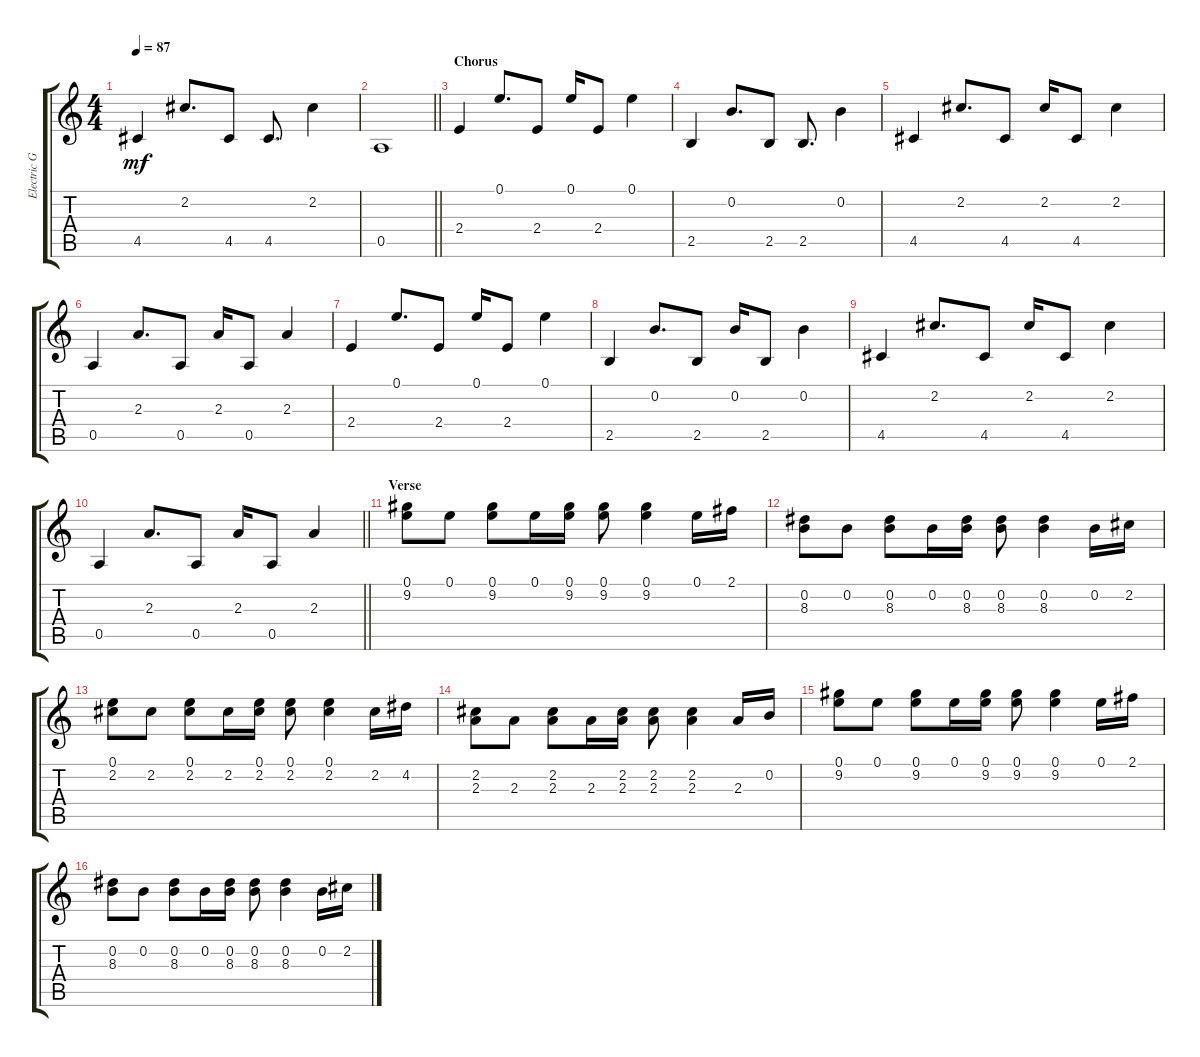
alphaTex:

\track ("Electric Guitar" "Electric G") {instrument electricguitarclean}
\staff {score tabs}
\tuning (E4 B3 G3 D3 A2 E2) {hide}
\ts (4 4)
\tempo 87
\clef g2
\ks c
4.5.4{dy mf} 2.2.8{d} 4.5.8 4.5.8{d} 2.2.4 |
\barLineRight lightlight
0.5.1 |
\section ("" "Chorus")
2.4.4 0.1.8{d} 2.4.8 0.1.16 2.4.8 0.1.4 |
2.5.4 0.2.8{d} 2.5.8 2.5.8{d} 0.2.4 |
4.5.4 2.2.8{d} 4.5.8 2.2.16 4.5.8 2.2.4 |
0.5.4 2.3.8{d} 0.5.8 2.3.16 0.5.8 2.3.4 |
2.4.4 0.1.8{d} 2.4.8 0.1.16 2.4.8 0.1.4 |
2.5.4 0.2.8{d} 2.5.8 0.2.16 2.5.8 0.2.4 |
4.5.4 2.2.8{d} 4.5.8 2.2.16 4.5.8 2.2.4 |
\barLineRight lightlight
0.5.4 2.3.8{d} 0.5.8 2.3.16 0.5.8 2.3.4 |
\section ("" "Verse")
(0.1 9.2).8 0.1.8 (0.1 9.2).8 0.1.16 (0.1 9.2).16 (0.1 9.2).8 (0.1 9.2).4 0.1.16 2.1.16 |
(0.2 8.3).8 0.2.8 (0.2 8.3).8 0.2.16 (0.2 8.3).16 (0.2 8.3).8 (0.2 8.3).4 0.2.16 2.2.16 |
(0.1 2.2).8 2.2.8 (0.1 2.2).8 2.2.16 (0.1 2.2).16 (0.1 2.2).8 (0.1 2.2).4 2.2.16 4.2.16 |
(2.2 2.3).8 2.3.8 (2.2 2.3).8 2.3.16 (2.2 2.3).16 (2.2 2.3).8 (2.2 2.3).4 2.3.16 0.2.16 |
(0.1 9.2).8 0.1.8 (0.1 9.2).8 0.1.16 (0.1 9.2).16 (0.1 9.2).8 (0.1 9.2).4 0.1.16 2.1.16 |
(0.2 8.3).8 0.2.8 (0.2 8.3).8 0.2.16 (0.2 8.3).16 (0.2 8.3).8 (0.2 8.3).4 0.2.16 2.2.16
